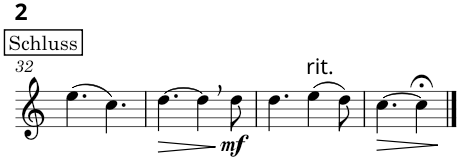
**kern	**dynam
*part1	*part1
*staff1	*staff1
*I"Alphorn	*
*I'Alphn.	*
!!LO:PB:g=z
*clefG2	*
*Trd4c7	*
*k[]	*
*M6/8	*
!!LO:REH:place=s1:a:cj:fs=11:t=Schluss
=32	=32
(4.ee\	.
4.cc\)	.
=33	=33
!	!LO:HP:b
[4.dd\	>
4dd,\]	.
!	!LO:DY:n=1:b
8dd\	] mf
=34	=34
4.dd\	.
!LO:TX:a:t=rit.	!
(4ee\	.
8dd\)	.
=35	=35
!	!LO:HP:b
[4.cc\	>
4cc;<\]	.
.	]
==	==
*-	*-
